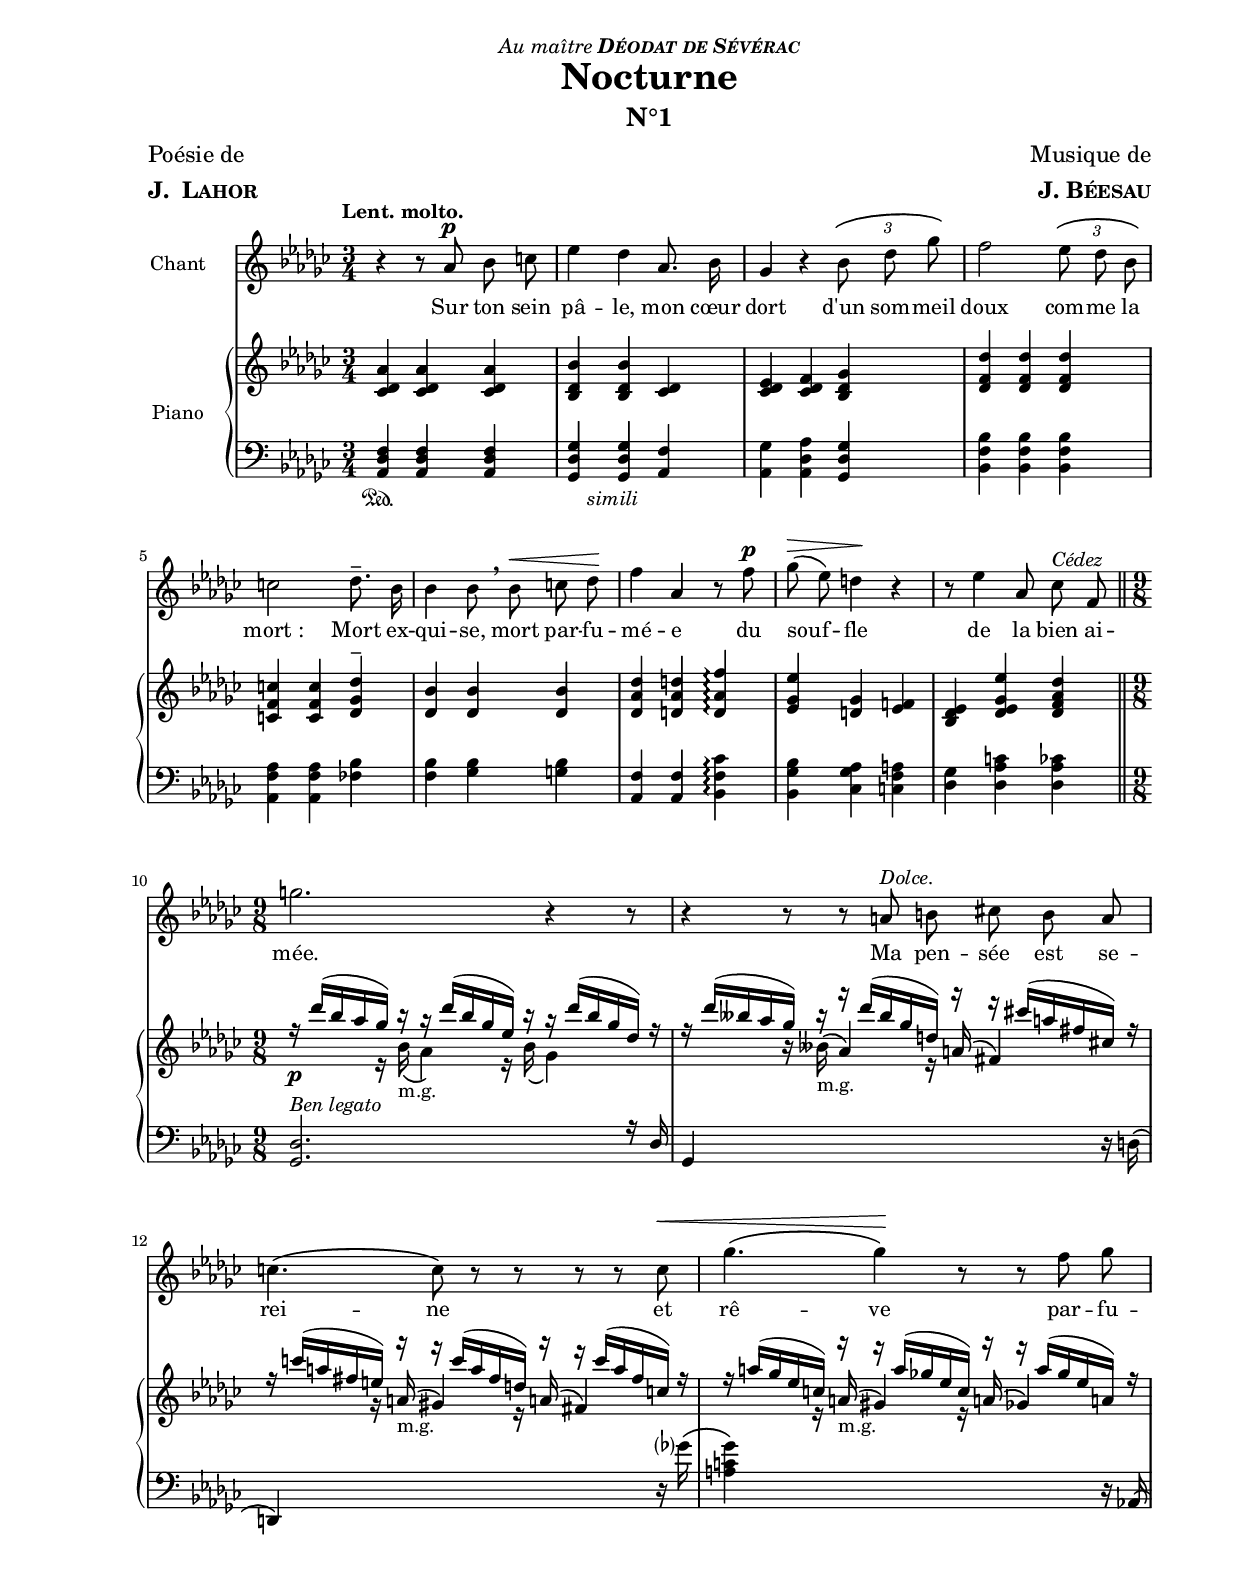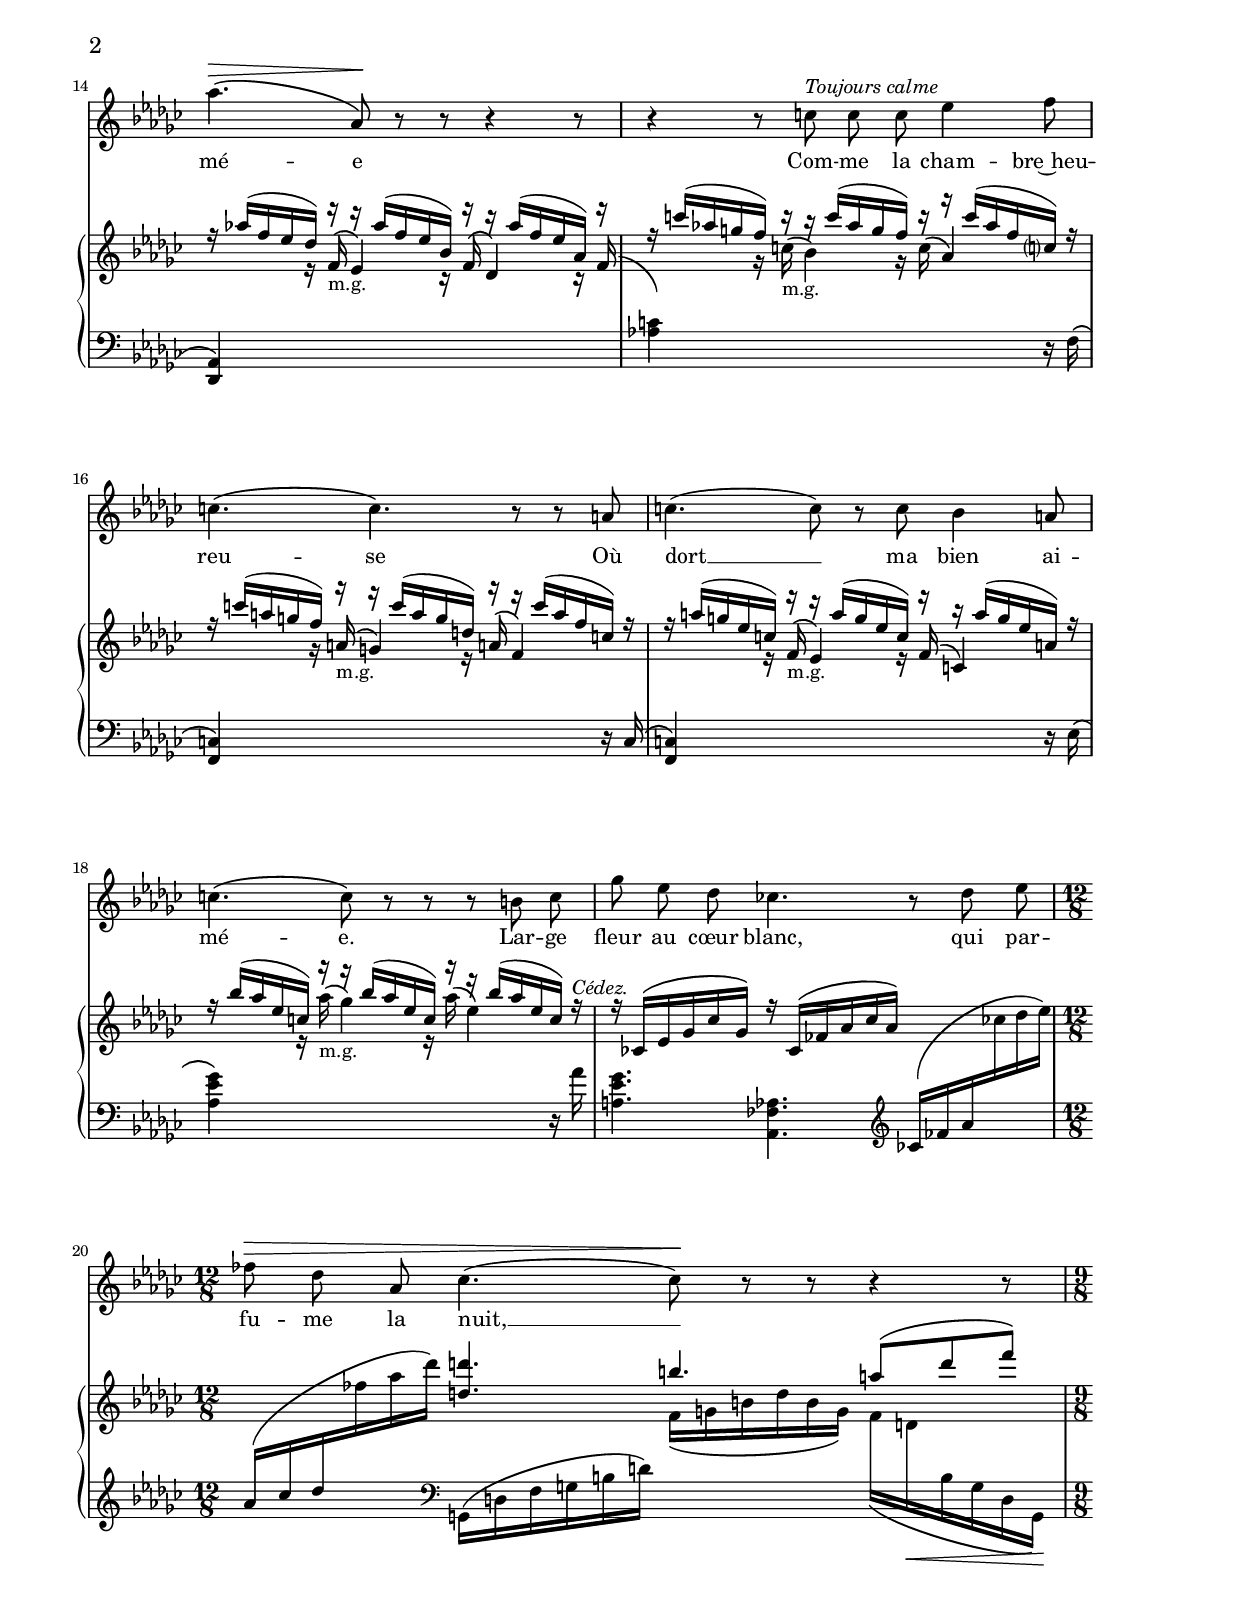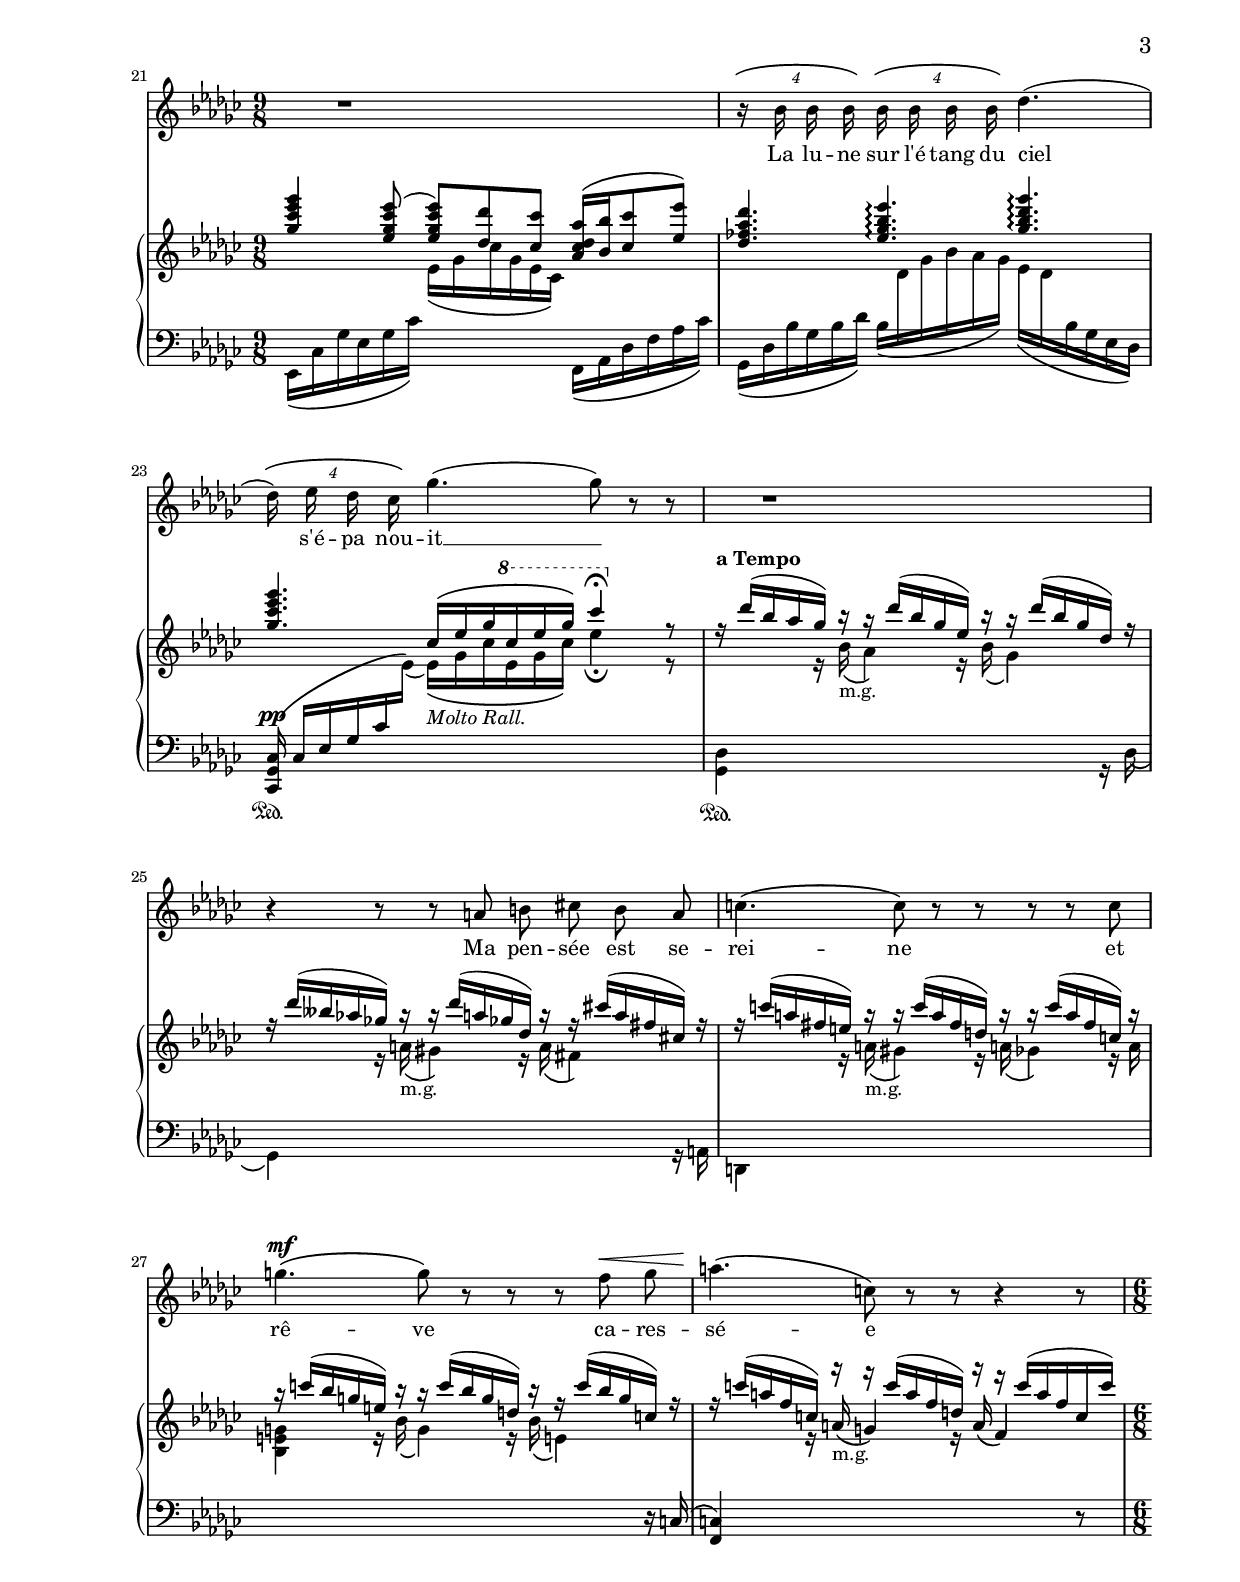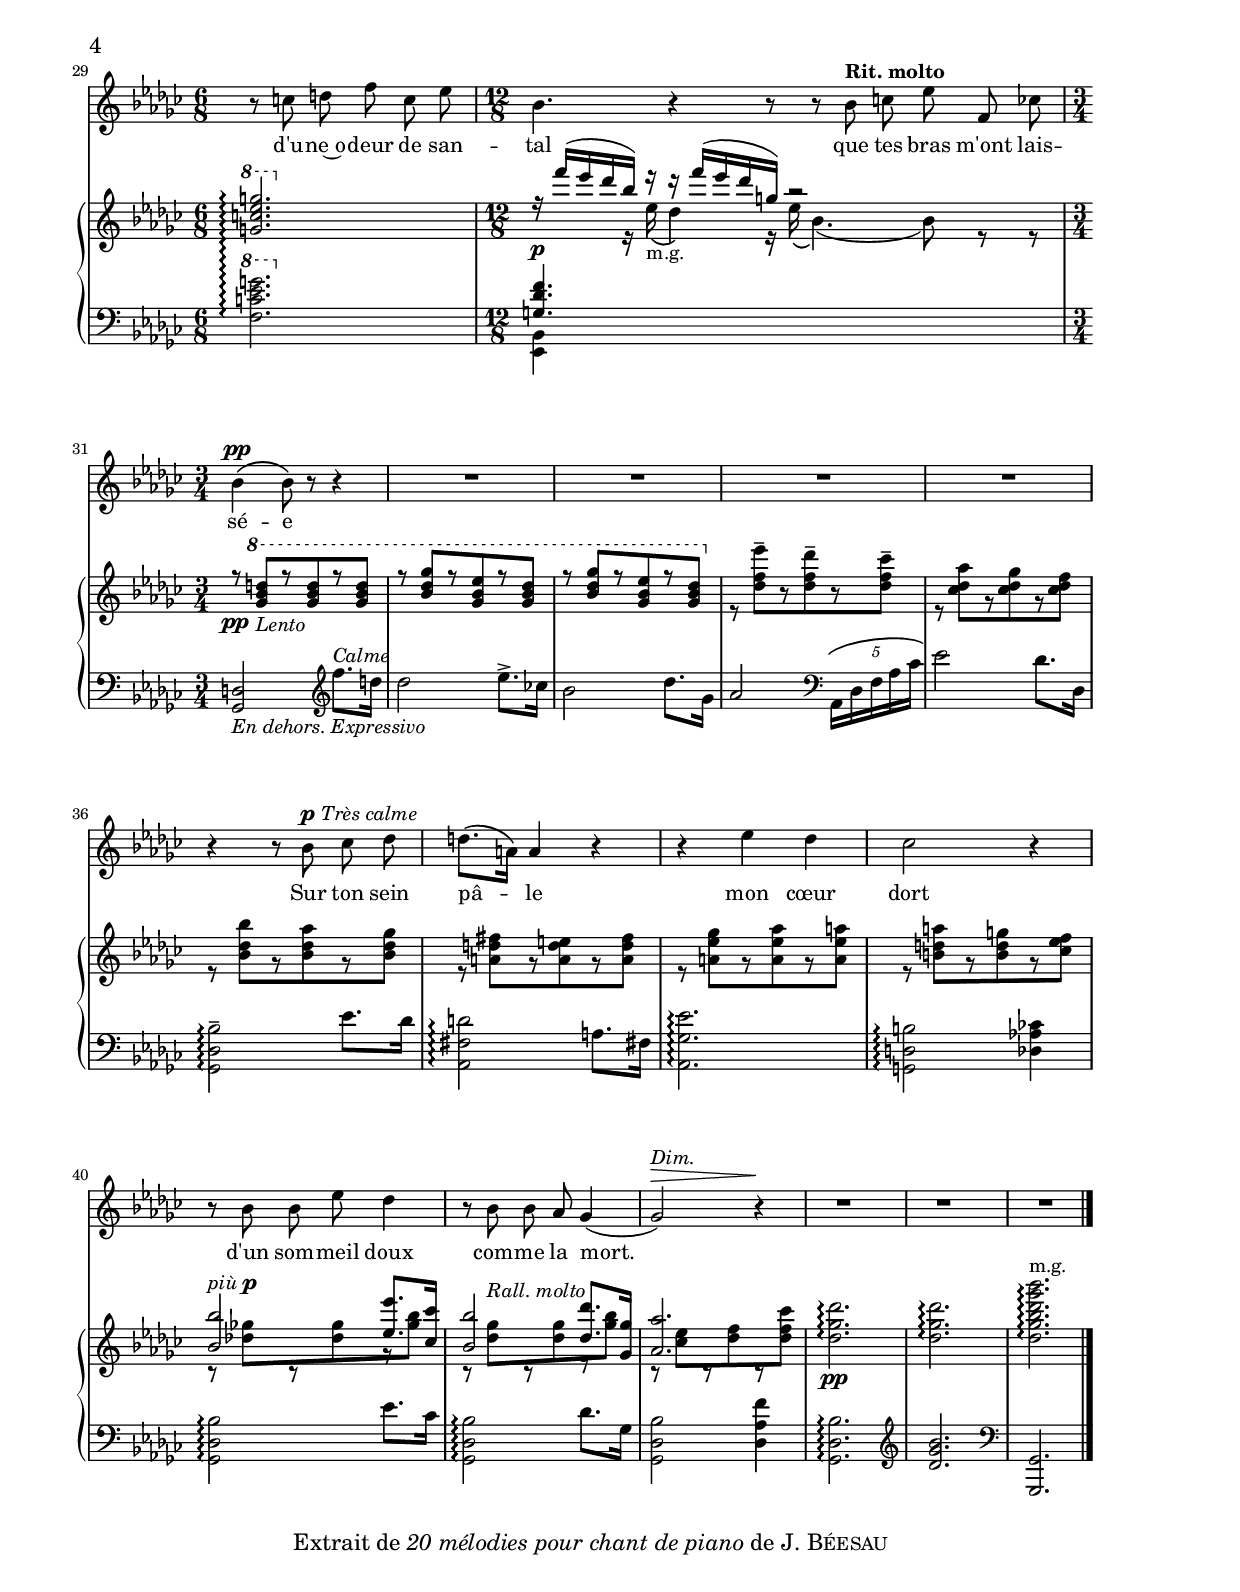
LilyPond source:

\version "2.22.0"
\language "english"
#(use-modules (ice-9 regex))
#(define-public string-upper-case #f)
#(define accented-char-upper-case? #f)
#(define accented-char-lower-case? #f)
#(let ((lower-case-accented-string "áàâäǎăāãåąæǣćĉčçďđðéèêëěĕēęəĝğģĥħíìîïǐĭīĩįĵķĺŀľļłńňñóòôöǒŏōõǫőøœŕřśŝšşťţþúùûüǔŭūųǘǜǚŵýŷÿȳźž")
(upper-case-accented-string "ÁÀÂÄǍĂĀÃÅĄÆǢĆĈČÇĎĐÐÉÈÊËĚĔĒĘƏĜĞĢĤĦÍÌÎÏǏĬĪĨĮĴĶĹĿĽĻŁŃŇÑÓÒÔÖǑŎŌÕǪŐØŒŔŘŚŜŠŞŤŢÞÚÙÛÜǓŬŪŲǗǛǙŴÝŶŸȲŹŽ"))
(define (group-by-2 chars result)
(if (or (null? chars) (null? (cdr chars)))
(reverse! result)
(group-by-2 (cddr chars)
(cons (string (car chars) (cadr chars))
result))))
(let ((lower-case-accented-chars
(group-by-2 (string->list lower-case-accented-string) (list)))
(upper-case-accented-chars
(group-by-2 (string->list upper-case-accented-string) (list))))
(set! string-upper-case
(lambda (str)
(define (replace-chars str froms tos)
(if (null? froms)
str
(replace-chars (regexp-substitute/global #f (car froms) str
'pre (car tos) 'post)
(cdr froms)
(cdr tos))))
(string-upcase (replace-chars str
lower-case-accented-chars
upper-case-accented-chars))))
(set! accented-char-upper-case?
(lambda (char1 char2)
(member (string char1 char2) upper-case-accented-chars string=?)))
(set! accented-char-lower-case?
(lambda (char1 char2)
(member (string char1 char2) lower-case-accented-chars string=?)))))

#(define-markup-command (smallCaps layout props text) (markup?)
(define (string-list->markup strings lower)
(let ((final-string (string-upper-case
(apply string-append (reverse strings)))))
(if lower
(markup #:fontsize -2 final-string)
final-string)))
(define (make-small-caps rest-chars currents current-is-lower prev-result)
(if (null? rest-chars)
(make-concat-markup (reverse! (cons (string-list->markup
currents current-is-lower)
prev-result)))
(let* ((ch1 (car rest-chars))
(ch2 (and (not (null? (cdr rest-chars))) (cadr rest-chars)))
(this-char-string (string ch1))
(is-lower (char-lower-case? ch1))
(next-rest-chars (cdr rest-chars)))
(cond ((and ch2 (accented-char-lower-case? ch1 ch2))
(set! this-char-string (string ch1 ch2))
(set! is-lower #t)
(set! next-rest-chars (cddr rest-chars)))
((and ch2 (accented-char-upper-case? ch1 ch2))
(set! this-char-string (string ch1 ch2))
(set! is-lower #f)
(set! next-rest-chars (cddr rest-chars))))
(if (or (and current-is-lower is-lower)
(and (not current-is-lower) (not is-lower)))
(make-small-caps next-rest-chars
(cons this-char-string currents)
is-lower
prev-result)
(make-small-caps next-rest-chars
(list this-char-string)
is-lower
(if (null? currents)
prev-result
(cons (string-list->markup
currents current-is-lower)
prev-result)))))))
(interpret-markup layout props
(if (string? text)
(make-small-caps (string->list text) (list) #f (list))
text)))

\paper {
  top-margin = 2 \cm
  bottom-margin = 2 \cm
  %left-margin = 2 \cm
  %right-margin = 2 \cm
  two-sided = ##t
  inner-margin = 2\cm
  binding-offset = 0.5\cm
  outer-margin = 1.5\cm

  #(include-special-characters)
}
\header {
  dedication = \markup{ \small \italic \concat {"Au maître " \bold { "D" \smallCaps "éodat de " "S" \smallCaps "évérac" } }}
  title = "Nocturne"
  subtitle = "N°1"
  composer = \markup { \right-column { "Musique de" \bold \concat { "J. B" \smallCaps éesau }}}
  poet = \markup { \column { "Poésie de" \bold \concat { "J.  L" \smallCaps ahor }}}
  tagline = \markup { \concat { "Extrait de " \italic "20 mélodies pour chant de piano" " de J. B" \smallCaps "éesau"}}
}
\score {
  <<
    \new Staff \with {
      instrumentName = "Chant"
    } {
      \clef treble
      \new Voice = "chant" {
        \relative c'' {
          \key gf \major
          \time 3/4
          \tempo \markup { \bold Lent. molto. }
          \autoBeamOff
          \tupletUp
          \override TupletBracket.tuplet-slur = ##t
          \override TupletBracket.bracket-visibility = ##t
          % Page 1
          r4 r8 af8^\p bf c ef4 df af8. bf16 gf4 r4 \tuplet 3/2 { bf8 df gf }
          f2 \tuplet 3/2 { ef8 df bf } c2 df8.-- bf16 bf4 bf8 \breathe bf8^\< c df\!
          f4 af, r8 f'8^\p gf^\>( ef) d4\! r4 r8 ef4 af,8 cf^\markup { \italic Cédez} f, \bar "||" \time 9/8
          % Page 2
          g'2. r4 r8 r4 r8 r8 a,8^\markup{\italic Dolce.} b cs b a
          c4.\( c8\) r8 r r r c8^\< gf'4.\( gf4\)\! r8 r f gf
          af4.^\>\( af,8\)\! r8 r r4 r8 r4 r8 c8^\markup{\italic "Toujours calme"} c c ef4 f8
          c4.\( c\) r8 r a8 c4.( c8) r8 c8 bf4 a8
          % Page 3
          c!4.\( c8\) r8 r r b8 c gf' ef df cf!4. r8 df ef \time 12/8
          ff8^\> df af cf4.( cf8)\! r8 r r4 r8 \time 9/8
          s8 r1 \tuplet 4/6 { r16 bf bf bf } \tuplet 4/6 { bf bf bf bf } df4.(
          \tuplet 4/6 { df16) ef df cf } gf'4.( gf8) r8 r s8 r1
          % Page 4
          r4 r8 r a,8 b cs b a c4. \(c8\) r8 r r r c8
          g'4.^\mf\( g8\) r8 r r f^\< g a4.\!\( c,8\) r8 r r4 r8 \time 6/8
          r8 c8 d f c ef \time 12/8 bf4. r4 r8 r \tempo "Rit. molto" bf8 c ef f, cf'! \time 3/4
          % Page 5
          bf4^\pp\( bf8\) r8 r4 R2. R2.
          R2. R2. r4 r8 bf8^\markup { \dynamic p \italic "Très calme" } cf df d8.[\( a16]\) a4 r
          r4 ef'4 df cf2 r4 r8 bf8 bf ef df4
          r8 bf bf af gf4( gf2)^\markup{\italic "Dim."}^\> r4\! R2. R2. R2. \bar "|."
        }
      }
    }
    \new Lyrics \lyricsto "chant" {
      Sur ton sein pâ -- le, mon cœur dort d'un som -- meil
      doux com -- me la mort&nbsp;: Mort ex -- qui -- se, mort par -- fu --
      mé -- e du souf -- fle de la bien ai --
      mée. Ma pen -- sée est se --
      rei -- ne et rê -- ve par -- fu --
      mé -- e Com -- me la cham -- bre~heu --
      reu -- se Où dort __ ma bien ai --
      mé -- e. Lar -- ge fleur au cœur blanc, qui par --
      fu -- me la nuit, __
      La lu -- ne sur l'é -- tang du ciel
      s'é -- pa nou -- it __
      Ma pen -- sée est se -- rei -- ne et
      rê -- ve ca -- res -- sé -- e
      d'u -- ne~o -- deur de san -- tal que tes bras m'ont lais --
      sé -- e
      Sur ton sein pâ -- le
      mon cœur dort d'un som -- meil doux
      com -- me la mort.
    }
    \new PianoStaff \with {
      instrumentName = "Piano"
    } <<
      \new Staff = "right" \with {
        midiInstrument = "acoustic grand"
      } {
        \clef treble
        \relative c'' { \voiceOne
          \key gf \major
          \time 3/4
          \tempo \markup { \bold Lent. molto. }
          % Page 1
          <af df, cf>4 <af df, cf>4 <af df, cf>4 <bf df, bf> <bf df, bf> <df, cf> <ef df cf> <f df cf> <gf df bf>
          <df f df'>4 <df f df'> <df f df'> <c f c'> <c f c'> <df gf df'>-- <df bf'> <df bf'> <df bf'>
          <df af' df>4 <d af' d>4  <d af' f'>4\arpeggio <ef gf ef'> <d gf> <ef f!> <bf df ef> <df ef gf ef'> <df f af df> \bar "||" \time 9/8
          % Page 2
          r16\p df''( bf af gf) r16 r df'( bf gf ef) r16 r df'( bf gf df) r16
          r16 df'( bff af gf) r16 r df'( bff gf d) r16 r cs'( a fs cs) r16
          r16 c'( a fs e) r16 r c'( a fs d) r r  c'( a fs c) r
          r16 a'( gf ef c) r16 r a'( gf! ef c) r r  a'( gf ef a,!) r
          r16 af'!( f ef df) r16 r af'( f ef bf) r r  af'( f ef af,) r
          r16 c'( af! g f) r16 r c'( af g f) r r  c'( af f c?) r
          r16 c'( a g f) r16 r c'( a g d) r r  c'( a f c!) r
          r16 a'( g ef c) r16 r a'( g ef c) r r  a'( g ef a,) r
          % Page 3
          r16 bf'( af ef c) r16 r bf'( af ef c) r r bf'( af ef c) r^\markup{\italic Cédez.}
          r16 cf,!16\( ef gf cf gf\) r16 cf,16\( ff af cf af\) s4.
          s4. <d d'>4. b'4. a8\( d f\)
          <gf, cf ef gf>4 <ef gf cf ef>8( <ef gf cf ef>8)[ <df df'> <cf cf'>] <af cf df af'>16\( <bf bf'>16 <cf cf'>8 <ef ef'>8\)
          <df ff af df>4. <ef gf bf ef>4.\arpeggio <gf bf df gf>4.\arpeggio
          <gf cf ef gf>4. cf,16_\markup{\italic "Molto Rall."}\( ef gf \ottava #1 cf ef gf\) cf4\fermata \ottava #0 r8
          r16^\markup { \bold "a Tempo"} df,( bf af gf) r16 r df'( bf gf ef) r r df'( bf gf df) r
          % Page 4
          r16 df'( bff af! gf!) r16 r df'( a gf! df) r r cs'( a fs cs) r
          r16 c'( a fs e) r16 r c'( a fs d) r r c'( a fs c) r
          r16 c'( bf g e) r16 r c'( bf g d) r r c'( bf g c,) r
          r16 c'( a f c) r16 r c'( a f d) r r c'( a f c c') \time 6/8
          \ottava #1 <g c ef g>2.\arpeggio \ottava #0 \time 12/8
          r16\p  f'( ef df bf) r16 r f'( ef df g,) r2 s16*5
          % Page 5
          r8\pp \ottava #1 <gf bf d>8_\markup{\italic "Lento"}[ r <gf bf d>8 r<gf bf d>8]
          r8 <bf df gf>[ r <gf bf ef> r <gf bf df>]
          r8 <bf df gf>[ r <gf bf ef> r <gf bf df>] \ottava #0
          \voiceTwo r8 <df f ef'>8^-[ r <df f df'>^- r <df f cf'>^-]
          r8 <cf df af'>[ r <cf df gf> r <cf df f>]
          r8 <bf df bf'>[ r <bf df af'> r <bf df gf>]
          r8 <a d fs>8[ r <a d e> r <a d fs>]
          r8 <a ef' gf>8[ r <a ef' af> r <a ef' a>]
          r8 <b d a'>8[ r <b d g> r <cf ef f>]
          << { \voiceOne <bf bf'>2^\markup { \italic più \dynamic p } <ef ef'>8. <cf cf'>16
                         <bf bf'>2 <df df'>8. <gf, gf'>16
                         <af af'>2.
             }
             \new Voice { \voiceTwo r8 <df! gf!>[ r <df gf> r <gf bf>]
                                    r8 <df gf>^\markup{\italic "Rall. molto"}[ r <df gf> r <gf bf>]
                                    r8 <cf, ef>[ r <df f> r <df f cf'>]
             }
          >> \oneVoice
          <df gf df'>2.\pp\arpeggio <df gf df'>2.\arpeggio <df gf bf df gf bf>2.^"m.g."\arpeggio

        }
      }
      \new Staff = "left" \with {
        midiInstrument = "acoustic grand"
      } {
        \clef bass \set Score.connectArpeggios = ##f
        \relative f {
          \key gf \major
          \time 3/4
          \tempo \markup { \bold Lent. molto. }
          % Page 1
          <f df af>4\sustainOn <f df af>4 <f df af>4 << { <gf df gf,>4 <gf df gf,> <f af,> } { s8 \hideNotes f,8_\markup{\italic "simili"} \unHideNotes s2 } >> <gf' af,>4 <af df, af> <gf df gf,>
          <bf f bf,>4 <bf f bf,> <bf f bf,> <af f af,> <af f af,> <bf ff> <bf f> <bf gf> <bf g>
          <f af,>4 <f af,> <bf, f' cf'>\arpeggio <bf gf' bf> <cf gf' af> <c f a> <df gf> <df af' c> <df af' cf> \bar "||" \time 9/8
          % Page 2
          <<  { \voiceOne <gf, df'>2.^\markup{\italic "Ben legato"} s4 r16 df'16 } \new Voice { \voiceTwo s4 \change Staff="right" r16 bf''_"m.g."\( af4\) r16 bf\( gf4\) \change Staff="left" s8} >>
          \oneVoice
          \phrasingSlurUp
          gf,,4 \change Staff="right" r16 bff''_"m.g."\( af4\) r16 a\( fs4\) \change Staff="left" r16 d,16\(
          d,4\) \change Staff="right" r16 a'''_"m.g."\( gs4\) r16 a!\( fs4\) \change Staff="left" r16 gf?16\(
          <gf c, a>4\) \change Staff="right" r16 a_"m.g."\( gs4\) r16 a!\( gf4\) \change Staff="left" r16 af,,!16\(
          <af df,>4\) \change Staff="right" r16 f''_"m.g."\( ef4\) r16 f\( df4\) r16 f16\( \change Staff="left"
          <af,! c>4\) \change Staff="right" r16 c'_"m.g."\( bf4\) r16 c\( af4\) \change Staff="left" r16 f,16\(
          <f, c'>4\) \change Staff="right" r16 a''_"m.g."\( g4\) r16 a!\( f4\) \change Staff="left" r16 c,16\(
          <f, c'>4\) \change Staff="right" r16 f''_"m.g."\( ef4\) r16 f\( c4\) \change Staff="left" r16 ef,16\(
          % Page 3
          <af ef' gf>4\) \change Staff="right" r16 af''_"m.g."\( gf4\) r16 af\( ef4\) \change Staff="left" r16 af,16
          <a, ef' gf>4. <af, ff' af>4. \clef treble cf'!16\( ff af \change Staff="right" cf!16 df ef\) \change Staff="left" \time 12/8
          af,16\( cf df \change Staff="right" ff16 af df\) \change Staff="left" \clef bass g,,,,16\( d' f g b d\) \change Staff="right"  \voiceTwo f\( g b d b g\) f16\( d\< \change Staff="left" b g d g,\!\)
          ef16\( cf' gf' ef gf cf\) \change Staff="right"  \voiceTwo ef\( gf cf gf ef cf\) \change Staff="left" f,,\( af df f af cf\) gf,16\( df' bf' gf bf df\) bf16\( \change Staff="right" df gf bf af gf\) ef16\( df \change Staff="left" bf gf ef df\)
          \voiceOne <cf, gf' cf>16^\pp\sustainOn\( cf'[ ef gf cf \change Staff="right" \voiceTwo ef](\) ef16)\( gf cf \ottava #1 ef gf cf\) ef4\fermata \ottava #0 r8 \change Staff="left"
          <gf,,,, df'>4\sustainOn \change Staff="right" r16 bf''_"m.g."\( af4\) r16 bf\( gf4\) \change Staff="left" r16 df,16\(
          % Page 4
          gf,4\) \change Staff="right" r16 a''_"m.g."\( gs4\) r16 a\( fs4\) \change Staff="left" r16 a,,16
          d,4 \change Staff="right" r16 a'''_"m.g."\( gs4\) r16 a!\( gf4\) r16 a16
          <bf, e g>4 r16 bf'16\( g4\) r16 bf16\( e,!4\) \change Staff="left" \oneVoice r16 \slurUp c,16(
          <f, c'>4) \change Staff="right" r16 a''_"m.g."\( g4\) r16 a\( f4\) \change Staff="left" \oneVoice r8
          \set Score.connectArpeggios = ##t
          \ottava #1 <f c' ef g>2.\arpeggio \ottava #0 << { \voiceOne <g, df' f>4. } \new Voice { \voiceTwo <ef, bf'>4 \change Staff="right" r16 ef'''_"m.g."\( df4\) r16 ef\( bf4.(\) bf8) r8 r8} >> \oneVoice
          % Page 5
          \set Score.connectArpeggios = ##f
          <gf,, d'>2_\markup{\italic "En dehors. Expressivo"} \clef treble f'''8.^\markup{\italic "Calme"}[ d16] df2 ef8.->[ cf!16] bf2 df8.[ gf,16]
          af2 \clef bass \tupletUp
          \override TupletBracket.tuplet-slur = ##t
          \override TupletBracket.bracket-visibility = ##t
          \tuplet 5/4 { af,,16 df f af cf } ef2 df8.[ df,16]
          <gf, df' bf'>2--\arpeggio ef''8.[ df16]
          <af, fs' d'>2\arpeggio a'8.[ fs!16]
          <af, gf' ef'>2.\arpeggio <g d' b'>2\arpeggio <df' af'! cf!>4
          <gf, df' bf'>2\arpeggio ef''8.[ cf16]
          <gf, df' bf'>2\arpeggio df''8.[ gf,16]
          <gf, df' bf'>2 <df' af' f'>4
          <gf, df' bf'>2.\arpeggio \clef treble <df'' gf bf>2. \clef bass <gf,,, gf'>2.
        }
      }
    >>
  >>
  \layout {
    #(layout-set-staff-size 17)
  }
}
